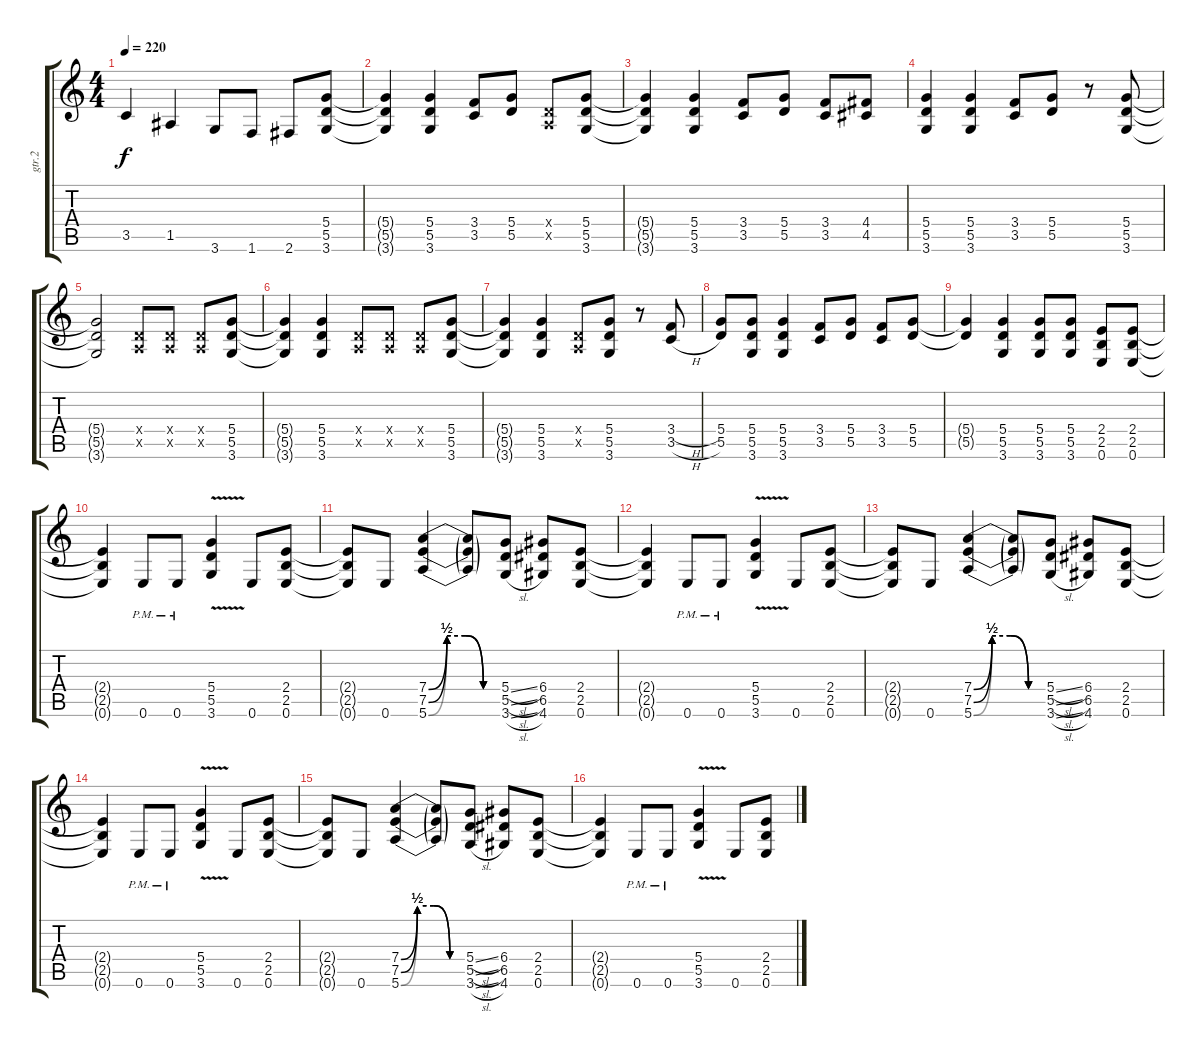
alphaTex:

\track ("gtr.2" "gtr.2") {instrument overdrivenguitar}
\staff {score tabs}
\tuning (E4 B3 G3 D3 A2 E2) {hide}
\ts (4 4)
\tempo 220
\clef g2
\ks c
3.5{t}.4{dy f} 1.5.4 3.6.8 1.6.8 2.6.8 (5.4 5.5 3.6).8 |
(5.4{t} 5.5{t} 3.6{t}).4 (5.4 5.5 3.6).4 (3.4 3.5).8 (5.4 5.5).8 (0.4{x} 0.5{x}).8 (5.4 5.5 3.6).8 |
(5.4{t} 5.5{t} 3.6{t}).4 (5.4 5.5 3.6).4 (3.4 3.5).8 (5.4 5.5).8 (3.4 3.5).8 (4.4 4.5).8 |
(5.4 5.5 3.6).4 (5.4 5.5 3.6).4 (3.4 3.5).8 (5.4 5.5).8 r.8 (5.4 5.5 3.6).8 |
(5.4{t} 5.5{t} 3.6{t}).2 (0.4{x} 0.5{x}).8 (0.4{x} 0.5{x}).8 (0.4{x} 0.5{x}).8 (5.4 5.5 3.6).8 |
(5.4{t} 5.5{t} 3.6{t}).4 (5.4 5.5 3.6).4 (0.4{x} 0.5{x}).8 (0.4{x} 0.5{x}).8 (0.4{x} 0.5{x}).8 (5.4 5.5 3.6).8 |
(5.4{t} 5.5{t} 3.6{t}).4 (5.4 5.5 3.6).4 (0.4{x} 0.5{x}).8 (5.4 5.5 3.6).8 r.8 (3.4{h} 3.5{h}).8 |
(5.4 5.5).8 (5.4 5.5 3.6).8 (5.4 5.5 3.6).4 (3.4 3.5).8 (5.4 5.5).8 (3.4 3.5).8 (5.4 5.5).8 |
(5.4{t} 5.5{t}).4 (5.4 5.5 3.6).4 (5.4 5.5 3.6).8 (5.4 5.5 3.6).8 (2.4 2.5 0.6).8 (2.4 2.5 0.6).8 |
(2.4{t} 2.5{t} 0.6{t}).4 0.6{pm}.8 0.6{pm}.8 (5.4{v} 5.5{v} 3.6{v}).4 0.6.8 (2.4 2.5 0.6).8 |
(2.4{t} 2.5{t} 0.6{t}).8 0.6.8 (7.4{be (custom 0 0 15 2 30 2 45 0 60 0)} 7.5{be (custom 0 0 15 2 30 2 45 0 60 0)} 5.6{be (custom 0 0 15 2 30 2 45 0 60 0)}).4 (7.4{t} 7.5{t} 5.6{t}).8 (5.4{sl} 5.5{sl} 3.6{sl}).8 (6.4 6.5 4.6).8 (2.4 2.5 0.6).8 |
(2.4{t} 2.5{t} 0.6{t}).4 0.6{pm}.8 0.6{pm}.8 (5.4{v} 5.5{v} 3.6{v}).4 0.6.8 (2.4 2.5 0.6).8 |
(2.4{t} 2.5{t} 0.6{t}).8 0.6.8 (7.4{be (custom 0 0 15 2 30 2 45 0 60 0)} 7.5{be (custom 0 0 15 2 30 2 45 0 60 0)} 5.6{be (custom 0 0 15 2 30 2 45 0 60 0)}).4 (7.4{t} 7.5{t} 5.6{t}).8 (5.4{sl} 5.5{sl} 3.6{sl}).8 (6.4 6.5 4.6).8 (2.4 2.5 0.6).8 |
(2.4{t} 2.5{t} 0.6{t}).4 0.6{pm}.8 0.6{pm}.8 (5.4{v} 5.5{v} 3.6{v}).4 0.6.8 (2.4 2.5 0.6).8 |
(2.4{t} 2.5{t} 0.6{t}).8 0.6.8 (7.4{be (custom 0 0 15 2 30 2 45 0 60 0)} 7.5{be (custom 0 0 15 2 30 2 45 0 60 0)} 5.6{be (custom 0 0 15 2 30 2 45 0 60 0)}).4 (7.4{t} 7.5{t} 5.6{t}).8 (5.4{sl} 5.5{sl} 3.6{sl}).8 (6.4 6.5 4.6).8 (2.4 2.5 0.6).8 |
(2.4{t} 2.5{t} 0.6{t}).4 0.6{pm}.8 0.6{pm}.8 (5.4{v} 5.5{v} 3.6{v}).4 0.6.8 (2.4 2.5 0.6).8
